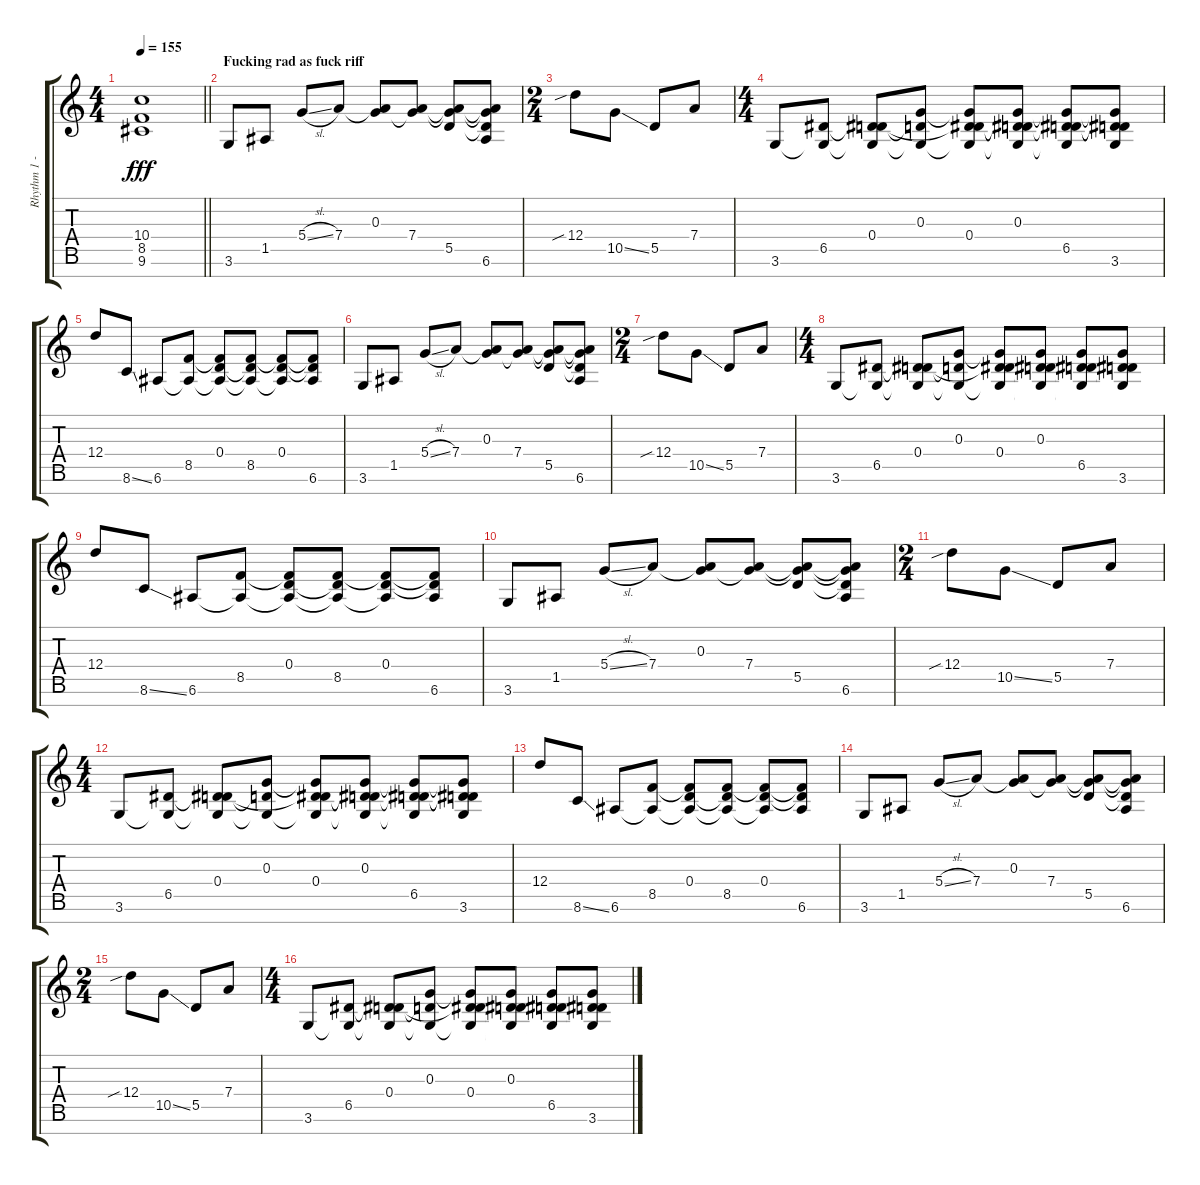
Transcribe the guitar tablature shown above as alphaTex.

\track ("Rhythm 1 - Rob" "Rhythm 1 -") {instrument distortionguitar}
\staff {score tabs}
\tuning (E4 B3 G3 D3 A2 E2 B1) {hide}
\ts (4 4)
\tempo 155
\clef g2
\barLineRight lightlight
\ks c
(10.4 8.5 9.6).1{dy fff} |
\section ("" "Fucking rad as fuck riff")
3.6.8 1.5.8 5.4{sl}.8 7.4.8 (0.3 7.4{t}).8 (0.3{t} 7.4).8 (0.3{t} 7.4{t} 5.5).8 (0.3{t} 7.4{t} 5.5{t} 6.6).8 |
\ts (2 4)
12.4{sib}.8 10.5{ss}.8 5.5.8 7.4.8 |
\ts (4 4)
3.6.8 (6.5 3.6{t}).8 (0.4 6.5{t} 3.6{t}).8 (0.3 0.4{t} 3.6{t}).8 (0.3{t} 0.4 6.5{t} 3.6{t}).8 (0.3 0.4{t} 6.5{t} 3.6{t}).8 (0.3{t} 0.4{t} 6.5 3.6{t}).8 (0.3{t} 0.4{t} 6.5{t} 3.6).8 |
12.4.8 8.6{ss}.8 6.6.8 (8.5 6.6{t}).8 (0.4 8.5{t} 6.6{t}).8 (0.4{t} 8.5 6.6{t}).8 (0.4 8.5{t} 6.6{t}).8 (0.4{t} 8.5{t} 6.6).8 |
3.6.8 1.5.8 5.4{sl}.8 7.4.8 (0.3 7.4{t}).8 (0.3{t} 7.4).8 (0.3{t} 7.4{t} 5.5).8 (0.3{t} 7.4{t} 5.5{t} 6.6).8 |
\ts (2 4)
12.4{sib}.8 10.5{ss}.8 5.5.8 7.4.8 |
\ts (4 4)
3.6.8 (6.5 3.6{t}).8 (0.4 6.5{t} 3.6{t}).8 (0.3 0.4{t} 3.6{t}).8 (0.3{t} 0.4 6.5{t} 3.6{t}).8 (0.3 0.4{t} 6.5{t} 3.6{t}).8 (0.3{t} 0.4{t} 6.5 3.6{t}).8 (0.3{t} 0.4{t} 6.5{t} 3.6).8 |
12.4.8 8.6{ss}.8 6.6.8 (8.5 6.6{t}).8 (0.4 8.5{t} 6.6{t}).8 (0.4{t} 8.5 6.6{t}).8 (0.4 8.5{t} 6.6{t}).8 (0.4{t} 8.5{t} 6.6).8 |
3.6.8 1.5.8 5.4{sl}.8 7.4.8 (0.3 7.4{t}).8 (0.3{t} 7.4).8 (0.3{t} 7.4{t} 5.5).8 (0.3{t} 7.4{t} 5.5{t} 6.6).8 |
\ts (2 4)
12.4{sib}.8 10.5{ss}.8 5.5.8 7.4.8 |
\ts (4 4)
3.6.8 (6.5 3.6{t}).8 (0.4 6.5{t} 3.6{t}).8 (0.3 0.4{t} 3.6{t}).8 (0.3{t} 0.4 6.5{t} 3.6{t}).8 (0.3 0.4{t} 6.5{t} 3.6{t}).8 (0.3{t} 0.4{t} 6.5 3.6{t}).8 (0.3{t} 0.4{t} 6.5{t} 3.6).8 |
12.4.8 8.6{ss}.8 6.6.8 (8.5 6.6{t}).8 (0.4 8.5{t} 6.6{t}).8 (0.4{t} 8.5 6.6{t}).8 (0.4 8.5{t} 6.6{t}).8 (0.4{t} 8.5{t} 6.6).8 |
3.6.8 1.5.8 5.4{sl}.8 7.4.8 (0.3 7.4{t}).8 (0.3{t} 7.4).8 (0.3{t} 7.4{t} 5.5).8 (0.3{t} 7.4{t} 5.5{t} 6.6).8 |
\ts (2 4)
12.4{sib}.8 10.5{ss}.8 5.5.8 7.4.8 |
\ts (4 4)
3.6.8 (6.5 3.6{t}).8 (0.4 6.5{t} 3.6{t}).8 (0.3 0.4{t} 3.6{t}).8 (0.3{t} 0.4 6.5{t} 3.6{t}).8 (0.3 0.4{t} 6.5{t} 3.6{t}).8 (0.3{t} 0.4{t} 6.5 3.6{t}).8 (0.3{t} 0.4{t} 6.5{t} 3.6).8
